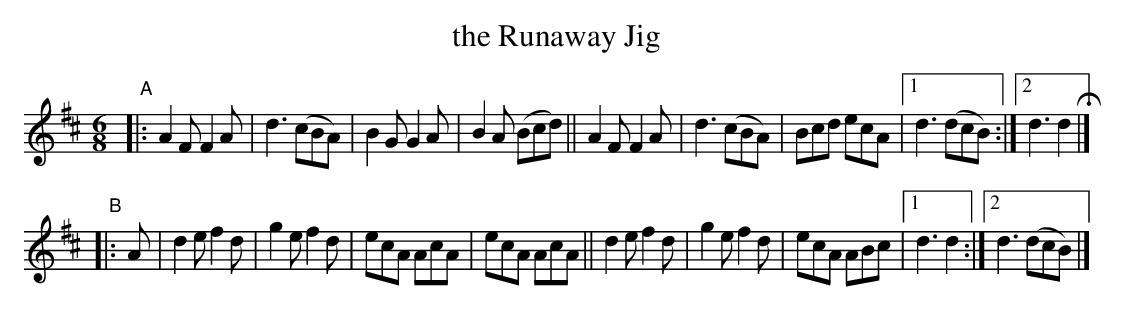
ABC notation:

X:1
T: the Runaway Jig
M: 6/8
L: 1/8
K: D
"^A"|:\
A2F F2A | d3 (cBA) | B2G G2A | B2A (Bcd) ||\
A2F F2A | d3 (cBA) | Bcd ecA |[1 d3 (dcB) :|[2 d3 d2H |]
"^B"|: A |\
d2e f2d | g2e f2d | ecA AcA | ecA AcA ||\
d2e f2d | g2e f2d | ecA ABc |[1 d3d2 :|[2 d3 (dcB) |]
